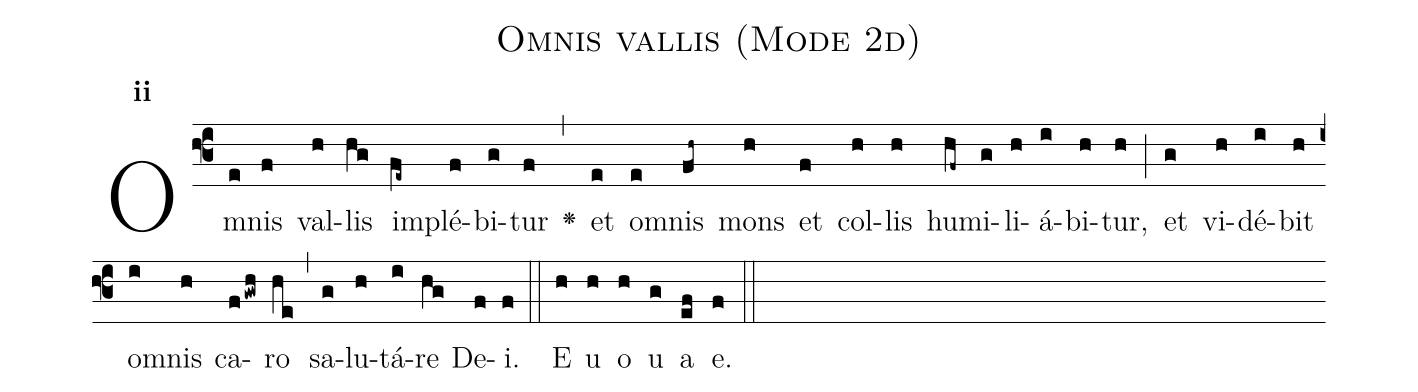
name:Omnis vallis (Mode 2d);
office-part:Antiphona;
mode:2;
%%
initial-style: 1;
name: Omnis vallis
book: Antiphonae & Responsoria/Tomus I, p. 28;
occasion: Hebdomada II Adventus Dominica;
office-part: Vesperae II Ant Eb;
user-notes: ;
commentary: ;
annotation: 2d;
centering-scheme: english;
fontsize: 12;
font: OFLSortsMillGoudy;
height: 11;
width: 4.5;
%%
(f3)Om(e)nis(f) val(h)lis(hg) im(fe~)plé(f)bi(g)tur(f) <v>\greheightstar</v>(,) et(e) om(e)nis(fh~) mons(h) et(f) col(h)lis(h) hu(hf~)mi(g)li(h)á(i)bi(h)tur,(h) (;) et(g) vi(h)dé(i)bit(h) om(i)nis(h) ca(fgwh)ro(he) (,) sa(g)lu(h)tá(i)re(hg) De(f)i.(f) (::)
E(h) u(h) o(h) u(g) a(ef) e.(f) (::)
